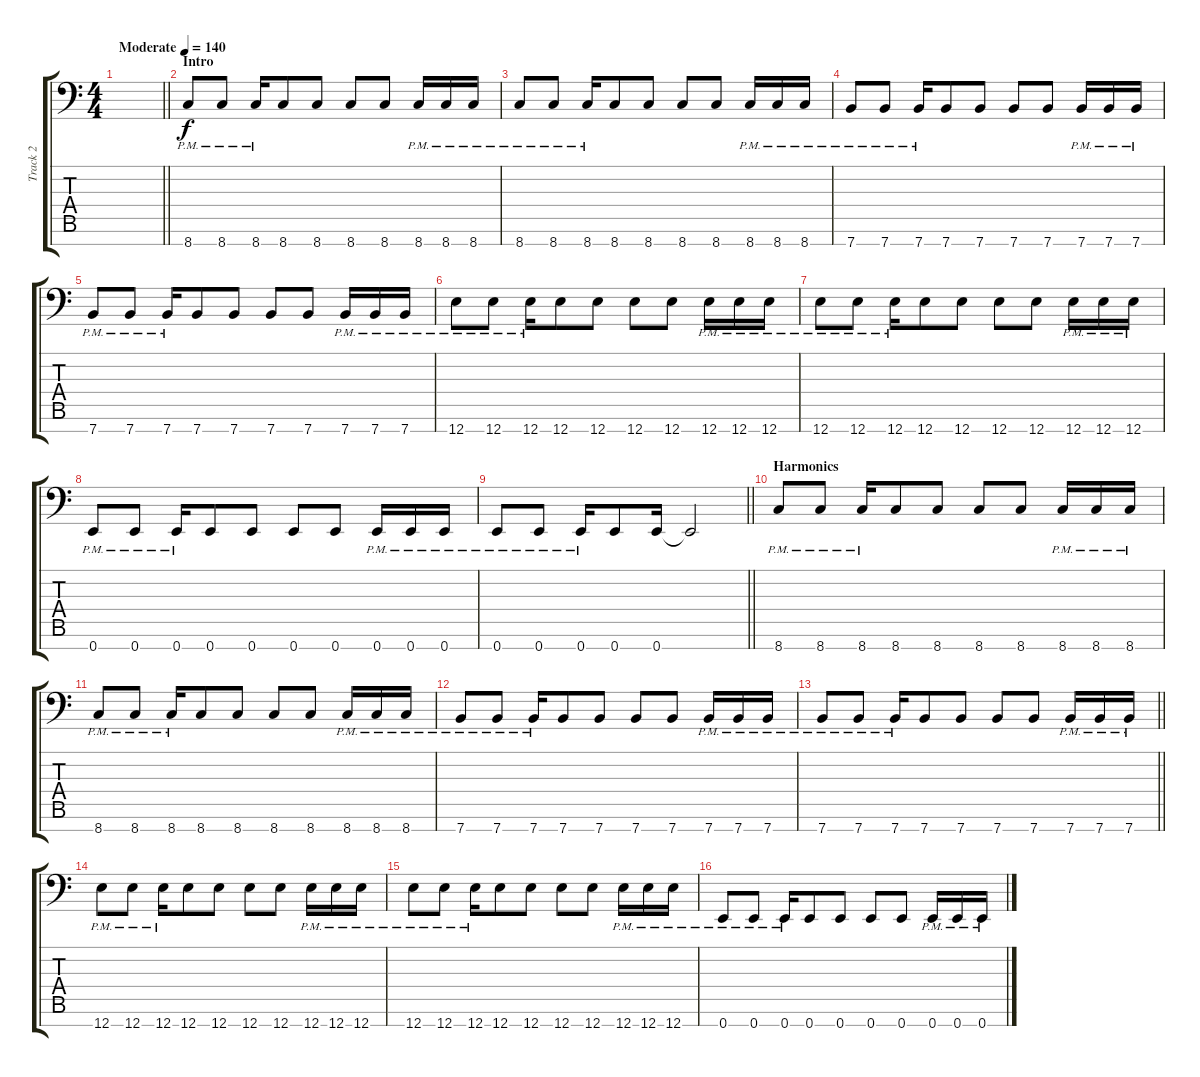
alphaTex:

\track ("Track 2" "Track 2") {instrument overdrivenguitar}
\staff {score tabs}
\tuning (B3 G3 D3 A2 E2 A1 E1) {hide}
\ts (4 4)
\tempo (140 "Moderate")
\clef f4
\barLineRight lightlight
\ks c
|
\section ("" "Intro")
8.7{pm}.8 8.7{pm}.8 8.7{pm}.16 8.7.8 8.7.8 8.7.8 8.7.8 8.7{pm}.16 8.7{pm}.16 8.7{pm}.16 |
8.7{pm}.8 8.7{pm}.8 8.7{pm}.16 8.7.8 8.7.8 8.7.8 8.7.8 8.7{pm}.16 8.7{pm}.16 8.7{pm}.16 |
7.7{pm}.8 7.7{pm}.8 7.7{pm}.16 7.7.8 7.7.8 7.7.8 7.7.8 7.7{pm}.16 7.7{pm}.16 7.7{pm}.16 |
7.7{pm}.8 7.7{pm}.8 7.7{pm}.16 7.7.8 7.7.8 7.7.8 7.7.8 7.7{pm}.16 7.7{pm}.16 7.7{pm}.16 |
12.7{pm}.8 12.7{pm}.8 12.7{pm}.16 12.7.8 12.7.8 12.7.8 12.7.8 12.7{pm}.16 12.7{pm}.16 12.7{pm}.16 |
12.7{pm}.8 12.7{pm}.8 12.7{pm}.16 12.7.8 12.7.8 12.7.8 12.7.8 12.7{pm}.16 12.7{pm}.16 12.7{pm}.16 |
0.7{pm}.8 0.7{pm}.8 0.7{pm}.16 0.7.8 0.7.8 0.7.8 0.7.8 0.7{pm}.16 0.7{pm}.16 0.7{pm}.16 |
\barLineRight lightlight
0.7{pm}.8 0.7{pm}.8 0.7{pm}.16 0.7.8 0.7.16 0.7{t}.2 |
\section ("" "Harmonics")
8.7{pm}.8 8.7{pm}.8 8.7{pm}.16 8.7.8 8.7.8 8.7.8 8.7.8 8.7{pm}.16 8.7{pm}.16 8.7{pm}.16 |
8.7{pm}.8 8.7{pm}.8 8.7{pm}.16 8.7.8 8.7.8 8.7.8 8.7.8 8.7{pm}.16 8.7{pm}.16 8.7{pm}.16 |
7.7{pm}.8 7.7{pm}.8 7.7{pm}.16 7.7.8 7.7.8 7.7.8 7.7.8 7.7{pm}.16 7.7{pm}.16 7.7{pm}.16 |
\barLineRight lightlight
7.7{pm}.8 7.7{pm}.8 7.7{pm}.16 7.7.8 7.7.8 7.7.8 7.7.8 7.7{pm}.16 7.7{pm}.16 7.7{pm}.16 |
12.7{pm}.8 12.7{pm}.8 12.7{pm}.16 12.7.8 12.7.8 12.7.8 12.7.8 12.7{pm}.16 12.7{pm}.16 12.7{pm}.16 |
12.7{pm}.8 12.7{pm}.8 12.7{pm}.16 12.7.8 12.7.8 12.7.8 12.7.8 12.7{pm}.16 12.7{pm}.16 12.7{pm}.16 |
0.7{pm}.8 0.7{pm}.8 0.7{pm}.16 0.7.8 0.7.8 0.7.8 0.7.8 0.7{pm}.16 0.7{pm}.16 0.7{pm}.16
